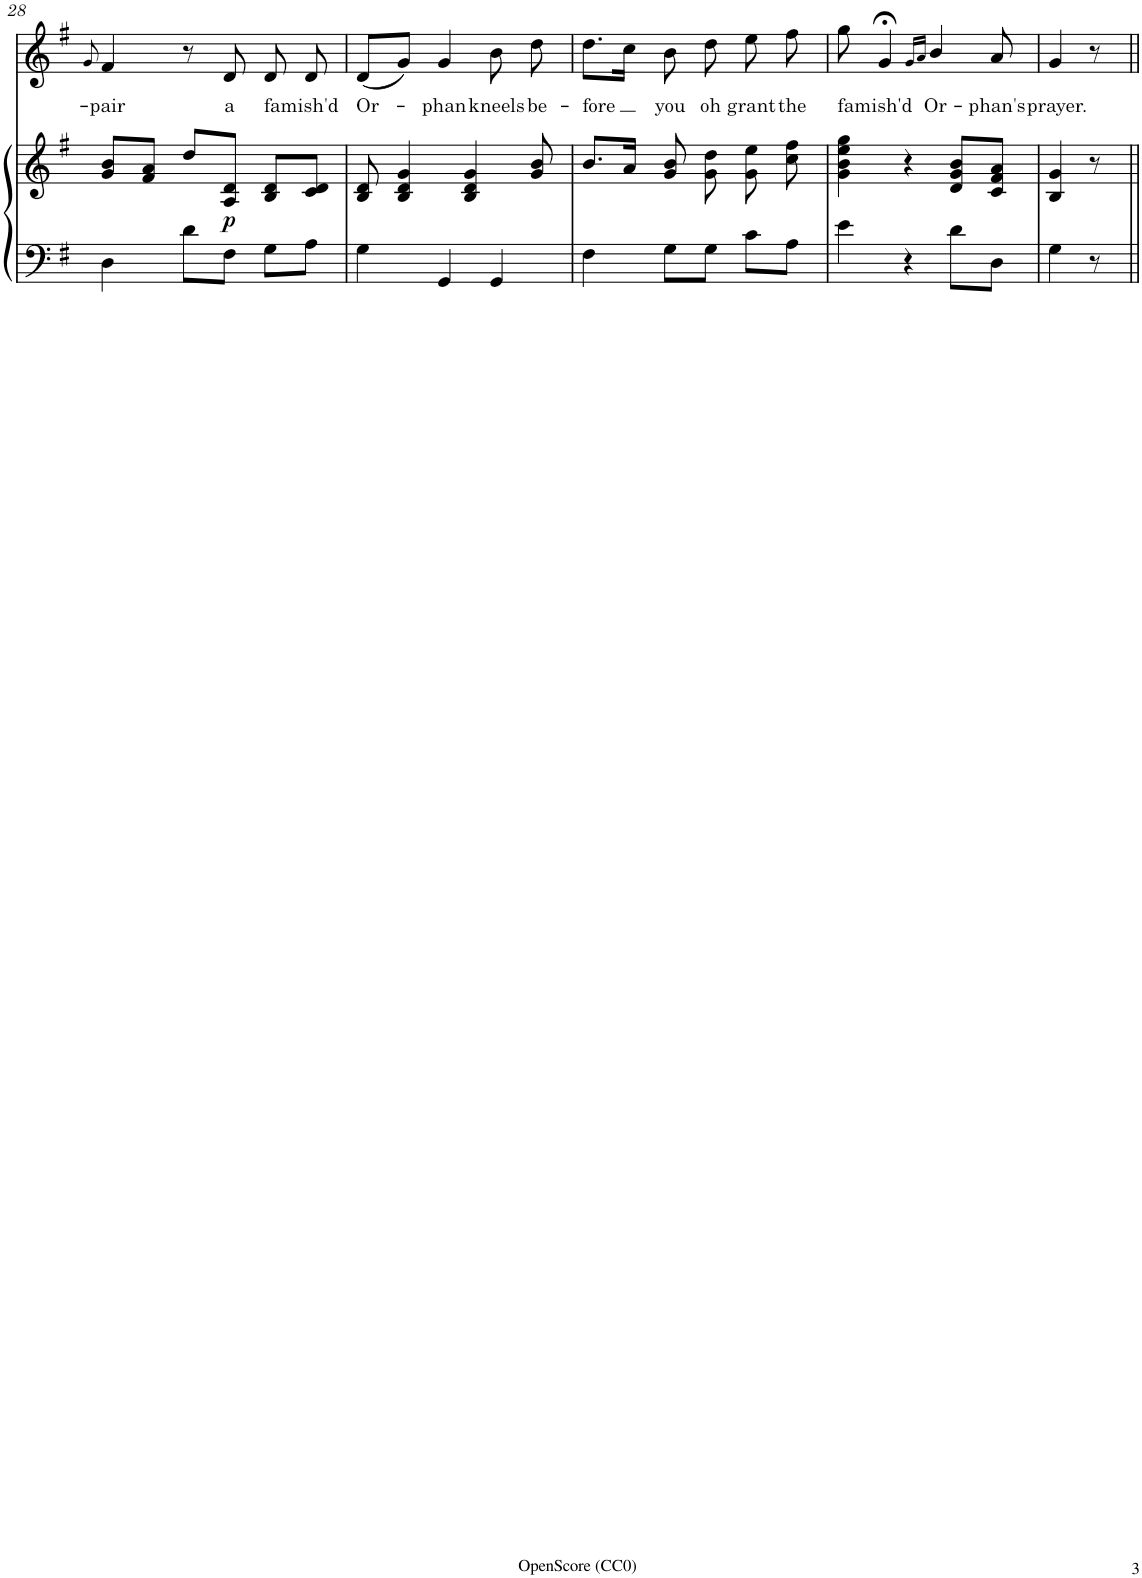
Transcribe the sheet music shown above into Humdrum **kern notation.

**kern	**kern	**dynam	**kern	**text
*part2	*part2	*part2	*part1	*part1
*staff3	*staff2	*staff2/3	*staff1	*staff1
*I"Piano (or Harp)	*	*	*I"Voice	*
*I'Pno	*	*	*	*
!!LO:PB:g=z
*clefF4	*clefG2	*	*clefG2	*
*k[f#]	*k[f#]	*	*k[f#]	*
*M6/8	*M6/8	*	*M6/8	*
=28	=28	=28	=28	=28
.	.	.	8qg/	.
!	!	!	!	!LO:LY:b
4D\	8g/ 8b/L	.	4f#/	-pair
.	8f#/ 8a/J	.	.	.
8d\L	8dd/L	.	8r	.
!	!	!LO:DY:a=2	!	!LO:LY:b
8F#\J	8A/ 8d/J	p	8d/	a
!	!	!	!	!LO:LY:b
8G\L	8B/ 8d/L	.	8d/	-famish'd
8A\J	8c/ 8d/J	.	8d/	.
=29	=29	=29	=29	=29
!	!	!	!	!LO:LY:b
4G\	8B/ 8d/	.	(8d/L	-Or-
.	4B/ 4d/ 4g/	.	8g/J)	.
!	!	!	!	!LO:LY:b
4GG/	.	.	4g/	-phan
.	4B/ 4d/ 4g/	.	.	.
!	!	!	!	!LO:LY:b
4GG/	.	.	8b\	kneels
!	!	!	!	!LO:LY:b
.	8g/ 8b/	.	8dd\	be-
=30	=30	=30	=30	=30
!	!	!	!	!LO:LY:b
4F#\	8.b/L	.	8.dd\L	-fore
.	16a/Jk	.	16cc\Jk	.
!	!	!	!	!LO:LY:b
8G\L	8g/ 8b/	.	8b\	you
!	!	!	!	!LO:LY:b
8G\J	8g\ 8dd\	.	8dd\	oh
!	!	!	!	!LO:LY:b
8c\L	8g\ 8ee\	.	8ee\	grant
!	!	!	!	!LO:LY:b
8A\J	8cc\ 8ff#\	.	8ff#\	the
=31	=31	=31	=31	=31
!	!	!	!	!LO:LY:b
4e\	4g\ 4b\ 4ee\ 4gg\	.	8gg\	famish'd
.	.	.	4g;</	.
4r	4r	.	.	.
.	.	.	16qg/LL	.
.	.	.	16qa/JJ	.
!	!	!	!	!LO:LY:b
.	.	.	4b/	Or-
8d\L	8d/ 8g/ 8b/L	.	.	.
!	!	!	!	!LO:LY:b
8D\J	8c/ 8f#/ 8a/J	.	8a/	-phan's
=32	=32	=32	=32	=32
!	!	!	!	!LO:LY:b
4G\	4B/ 4g/	.	4g/	prayer.
8r	8r	.	8r	.
=||	=||	=||	=||	=||
*-	*-	*-	*-	*-
